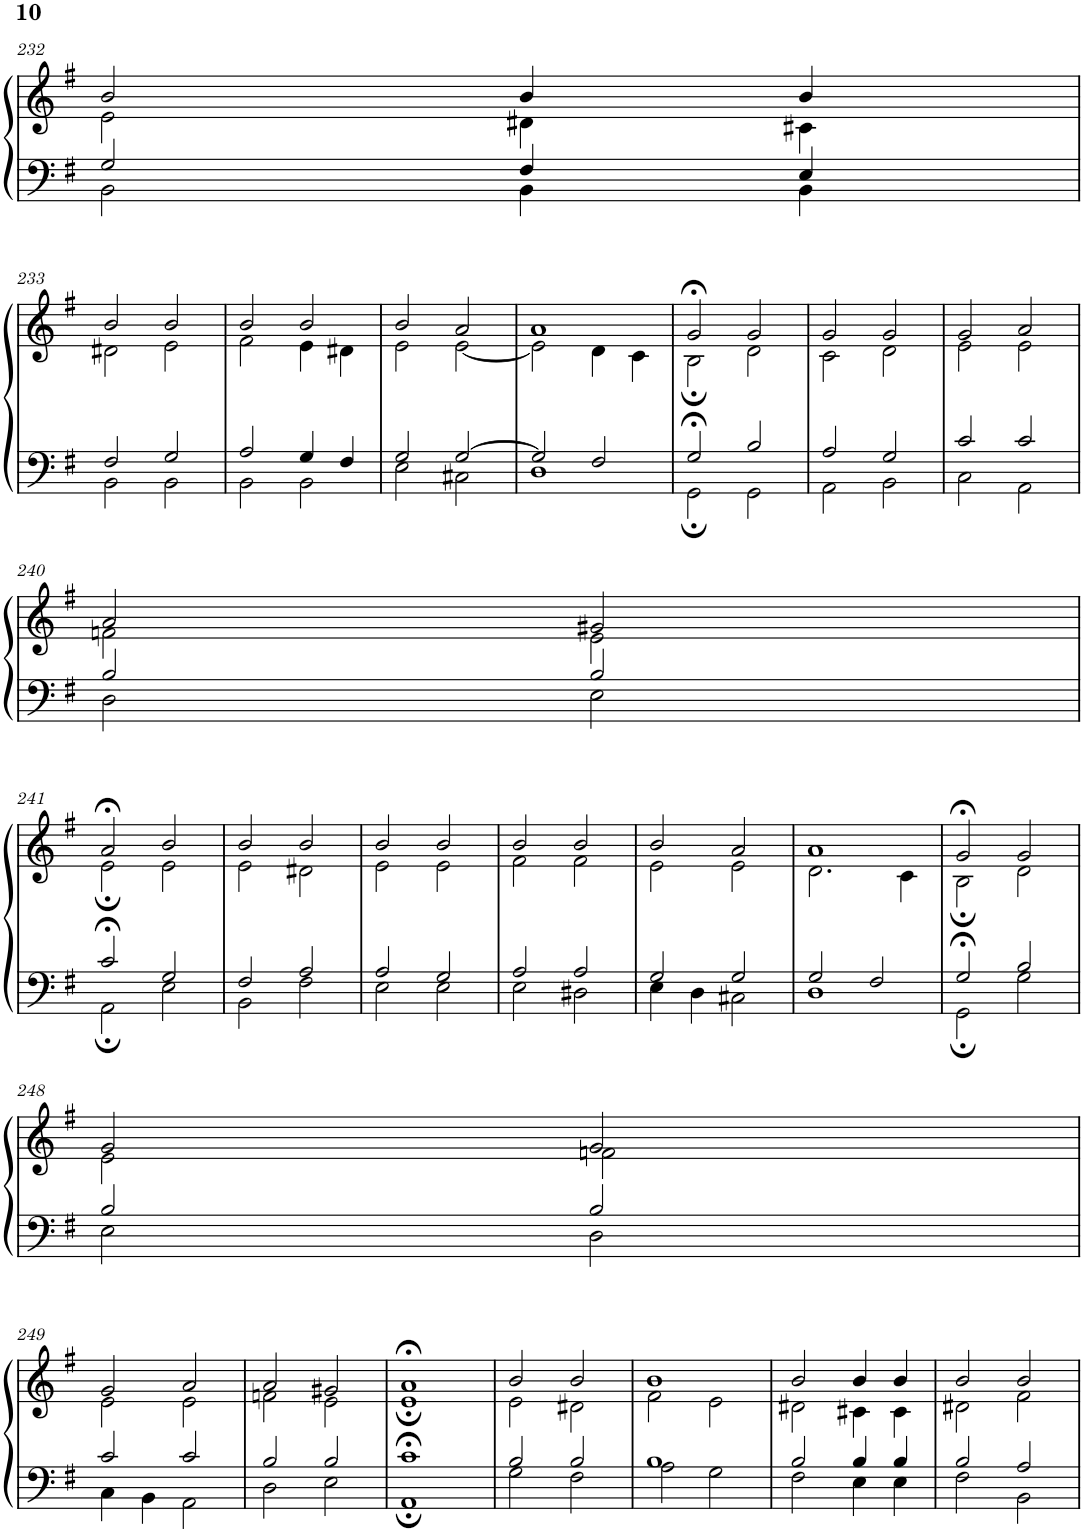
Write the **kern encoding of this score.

**kern	**kern
*part1	*part1
*staff2	*staff1
*I"Piano	*
*I'Pno.	*
!!LO:PB:g=z
*clefF4	*clefG2
*k[f#]	*k[f#]
*M4/4	*M4/4
*met(c)	*met(c)
=232	=232
*^	*^
2G/	2BB\	2b/	2e\
4F#/	4BB\	4b/	4d#X\
4E/	4BB\	4b/	4c#X\
!!LO:LB:g=z	!!
=233	=233	=233	=233
2F#/	2BB\	2b/	2d#X\
2G/	2BB\	2b/	2e\
=234	=234	=234	=234
2A/	2BB\	2b/	2f#\
4G/	2BB\	2b/	4e\
4F#/	.	.	4d#X\
=235	=235	=235	=235
2G/	2E\	2b/	2e\
[2G/	2C#X\	2a/	[2e\
=236	=236	=236	=236
2G/]	1D	1a	2e\]
2F#/	.	.	4d\
.	.	.	4c\
=237	=237	=237	=237
2G;</	2GG;\	2g;</	2B;\
2B/	2GG\	2g/	2d\
=238	=238	=238	=238
2A/	2AA\	2g/	2c\
2G/	2BB\	2g/	2d\
=239	=239	=239	=239
2c/	2C\	2g/	2e\
2c/	2AA\	2a/	2e\
!!LO:LB:g=z	!!
=240	=240	=240	=240
2B/	2D\	2a/	2fn\
2B/	2E\	2g#X/	2e\
!!LO:LB:g=z	!!
=241	=241	=241	=241
2c;</	2AA;\	2a;</	2e;\
2G/	2E\	2b/	2e\
=242	=242	=242	=242
2F#/	2BB\	2b/	2e\
2A/	2F#\	2b/	2d#X\
=243	=243	=243	=243
2A/	2E\	2b/	2e\
2G/	2E\	2b/	2e\
=244	=244	=244	=244
2A/	2E\	2b/	2f#\
2A/	2D#X\	2b/	2f#\
=245	=245	=245	=245
2G/	4E\	2b/	2e\
.	4D\	.	.
2G/	2C#X\	2a/	2e\
=246	=246	=246	=246
2G/	1D	1a	2.d\
2F#/	.	.	.
.	.	.	4c\
=247	=247	=247	=247
2G;</	2GG;\	2g;</	2B;\
2B/	2G\	2g/	2d\
!!LO:LB:g=z	!!
=248	=248	=248	=248
2B/	2E\	2g/	2e\
2B/	2D\	2g/	2fn\
!!LO:LB:g=z	!!
=249	=249	=249	=249
2c/	4C\	2g/	2e\
.	4BB\	.	.
2c/	2AA\	2a/	2e\
=250	=250	=250	=250
2B/	2D\	2a/	2fn\
2B/	2E\	2g#X/	2e\
=251	=251	=251	=251
1c;<	1AA;	1a;<	1e;
=252	=252	=252	=252
2B/	2G\	2b/	2e\
2B/	2F#\	2b/	2d#X\
=253	=253	=253	=253
1B	2A\	1b	2f#\
.	2G\	.	2e\
=254	=254	=254	=254
2B/	2F#\	2b/	2d#X\
4B/	4E\	4b/	4c#X\
4B/	4E\	4b/	4c#\
=255	=255	=255	=255
2B/	2F#\	2b/	2d#X\
2A/	2BB\	2b/	2f#\
*v	*v	*	*
*	*v	*v
=	=
*-	*-
